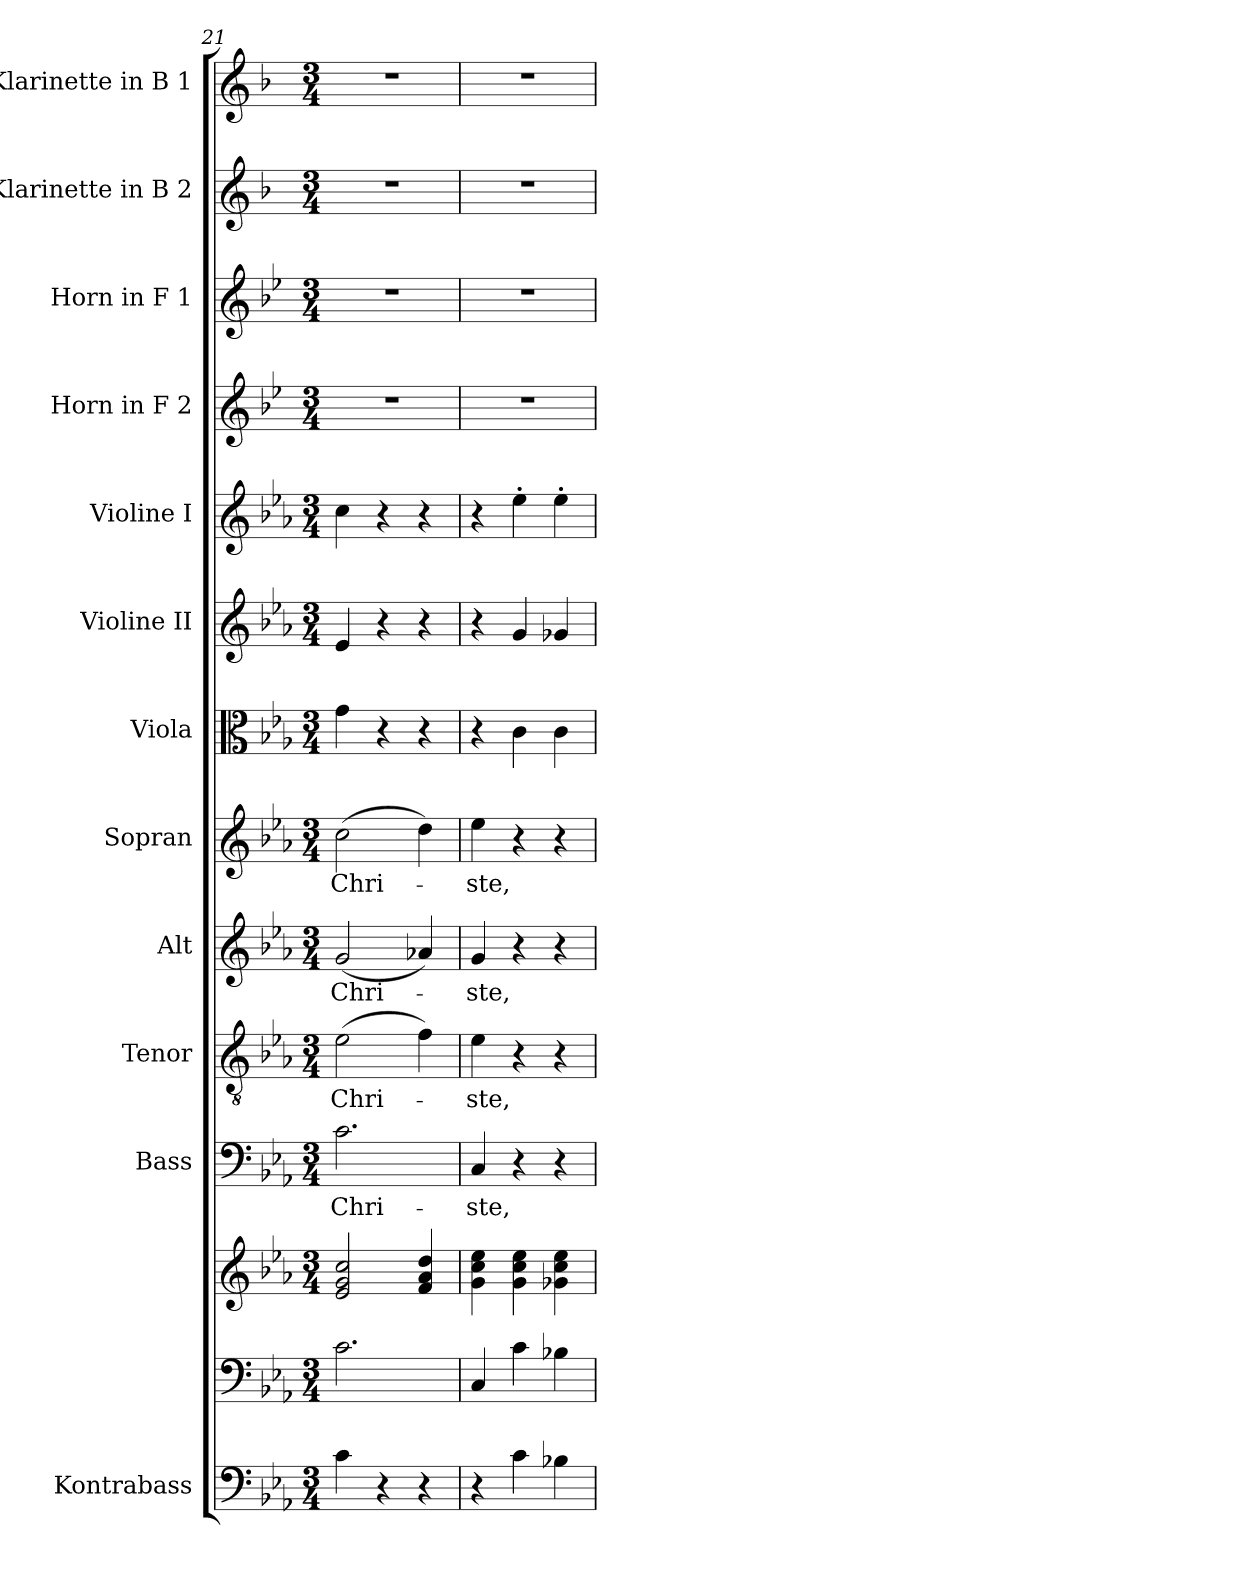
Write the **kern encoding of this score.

**kern	**kern	**kern	**kern	**text	**kern	**text	**kern	**text	**kern	**text	**kern	**kern	**kern	**kern	**kern	**kern	**kern
*part13	*part12	*part12	*part11	*part11	*part10	*part10	*part9	*part9	*part8	*part8	*part7	*part6	*part5	*part4	*part3	*part2	*part1
*staff14	*staff13	*staff12	*staff11	*staff11	*staff10	*staff10	*staff9	*staff9	*staff8	*staff8	*staff7	*staff6	*staff5	*staff4	*staff3	*staff2	*staff1
*I"Kontrabass	*	*	*I"Bass	*	*I"Tenor	*	*I"Alt	*	*I"Sopran	*	*I"Viola	*I"Violine II	*I"Violine I	*I"Horn in F 2	*I"Horn in F 1	*I"Klarinette in B 2	*I"Klarinette in B 1
*I'Kb.	*	*	*I'B	*	*I'T	*	*I'A	*	*I'S	*	*I'Vla.	*I'Vl. II	*I'Vl. I	*I'Hrn. 2	*I'Hrn. 1	*	*
*clefF4	*clefF4	*clefG2	*clefF4	*	*clefGv2	*	*clefG2	*	*clefG2	*	*clefC3	*clefG2	*clefG2	*clefG2	*clefG2	*clefG2	*clefG2
*ITrd7c12	*	*	*	*	*	*	*	*	*	*	*	*	*	*ITrd4c7	*ITrd4c7	*ITrd1c2	*ITrd1c2
*k[b-e-a-]	*k[b-e-a-]	*k[b-e-a-]	*k[b-e-a-]	*	*k[b-e-a-]	*	*k[b-e-a-]	*	*k[b-e-a-]	*	*k[b-e-a-]	*k[b-e-a-]	*k[b-e-a-]	*k[b-e-a-]	*k[b-e-a-]	*k[b-e-a-]	*k[b-e-a-]
*E-:	*E-:	*E-:	*E-:	*	*E-:	*	*E-:	*	*E-:	*	*E-:	*E-:	*E-:	*E-:	*E-:	*E-:	*E-:
*M3/4	*M3/4	*M3/4	*M3/4	*	*M3/4	*	*M3/4	*	*M3/4	*	*M3/4	*M3/4	*M3/4	*M3/4	*M3/4	*M3/4	*M3/4
=21	=21	=21	=21	=21	=21	=21	=21	=21	=21	=21	=21	=21	=21	=21	=21	=21	=21
!	!	!	!	!LO:LY:b	!	!LO:LY:b	!	!LO:LY:b	!	!LO:LY:b	!	!	!	!	!	!	!
4C\	2.c\	2e-/ 2g/ 2cc/	2.c\	Chri-	(>2e-\	Chri-	(<2g/	Chri-	(>2cc\	Chri-	4g\	4e-/	4cc\	2.r	2.r	2.r	2.r
4r	.	.	.	.	.	.	.	.	.	.	4r	4r	4r	.	.	.	.
4r	.	4f/ 4a-/ 4dd/	.	.	4f\)	.	4a-X/)	.	4dd\)	.	4r	4r	4r	.	.	.	.
!!LO:PB:g=z
=22	=22	=22	=22	=22	=22	=22	=22	=22	=22	=22	=22	=22	=22	=22	=22	=22	=22
!	!	!	!	!LO:LY:b	!	!LO:LY:b	!	!LO:LY:b	!	!LO:LY:b	!	!	!	!	!	!	!
4r	4C/	4g\ 4cc\ 4ee-\	4C/	-ste,	4e-\	-ste,	4g/	-ste,	4ee-\	-ste,	4r	4r	4r	2.r	2.r	2.r	2.r
4C\	4c\	4g\ 4cc\ 4ee-\	4r	.	4r	.	4r	.	4r	.	4c\	4g/	4ee-'>\	.	.	.	.
4BB-X\	4B-X\	4g-X\ 4cc\ 4ee-\	4r	.	4r	.	4r	.	4r	.	4c\	4g-X/	4ee-'>\	.	.	.	.
=	=	=	=	=	=	=	=	=	=	=	=	=	=	=	=	=	=
*-	*-	*-	*-	*-	*-	*-	*-	*-	*-	*-	*-	*-	*-	*-	*-	*-	*-
